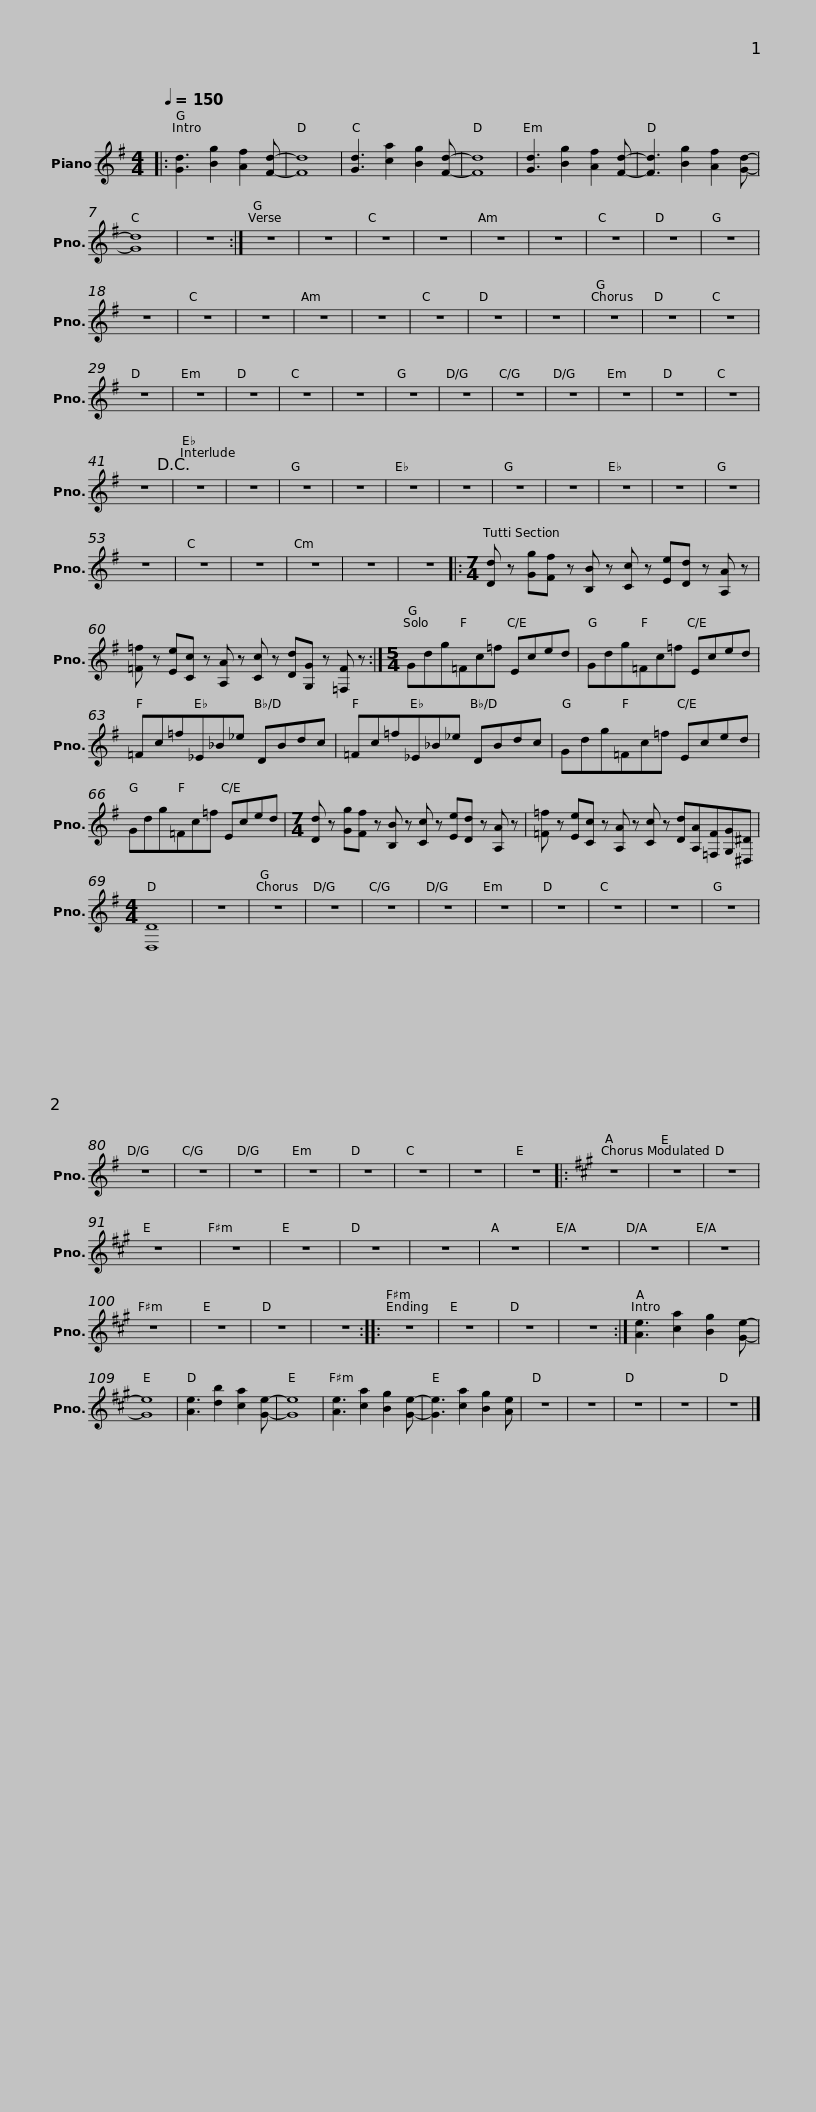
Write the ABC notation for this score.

X:1
L:1/8
Q:1/4=150
M:4/4
I:linebreak $
K:G
V:1 treble
V:1
|: [Gd]3 [Bg]2 [Af]2 [Fd]- | [Fd]8 | [Gd]3 [ca]2 [Bg]2 [Fd]- | [Fd]8 | [Gd]3 [Bg]2 [Af]2 [Fd]- | %5
 [Fd]3 [Bg]2 [Af]2 [Gd]- |$ [Gd]8 | z8 :| z8 | z8 | %10
 z8 | z8 |$ z8 | z8 | z8 | %15
 z8 | z8 | z8 |$ z8 | z8 | %20
 z8 | z8 | z8 | z8 |$ z8 | %25
 z8 | z8 | z8 | z8 | z8 |$ %30
 z8 | z8 | z8 | z8 | z8 | %35
 z8 |$ z8 | z8 | z8 | z8 | %40
 z8!D.C.! | z8 |$ z8 | z8 | z8 | %45
 z8 | z8 | z8 |$ z8 | z8 | %50
 z8 | z8 | z8 | z8 |$ z8 | %55
 z8 | z8 | z8 |:[M:7/4] [Dd] z [Gg][Ff] z [B,B] z [Cc] z [Ee][Dd] z [A,A] z |$ [=F=f] z [Ee][Cc] z [A,A] z [Cc] z [Dd][G,G] z [=F,F] z :| %60
[M:5/4] Gdg=Fc=f Eced | Gdg=Fc=f Eced |$ =Fc=f_E_B_e DBdc | =Fc=f_E_B_e DBdc | Gdg=Fc=f Eced |$ %65
 Gdg=Fc=f Eced |[M:7/4] [Dd] z [Gg][Ff] z [B,B] z [Cc] z [Ee][Dd] z [A,A] z |$ [=F=f] z [Ee][Cc] z [A,A] z [Cc] z [Dd][A,A][=F,F][G,G][^D,^D] |[M:4/4] [D,D]8 | z8 | %70
 z8 |$ z8 | z8 | z8 | z8 | %75
 z8 | z8 |$ z8 | z8 | z8 | %80
 z8 | z8 | z8 |$ z8 | z8 | %85
 z8 | z8 |:[K:A] z8 | z8 |$ z8 | %90
 z8 | z8 | z8 | z8 | z8 |$ %95
 z8 | z8 | z8 | z8 | z8 | %100
 z8 |$ z8 | z8 :: z8 | z8 | %105
 z8 | z8 :|$[K:A] [Ae]3 [ca]2 [Bg]2 [Ge]- | [Ge]8 | [Ae]3 [db]2 [ca]2 [Ge]- | %110
 [Ge]8 | [Ae]3 [ca]2 [Bg]2 [Ge]- | [Ge]3 [ca]2 [Bg]2 [Ae] |$ z8 | z8 | %115
 z8 | z8 | z8 |] %118
